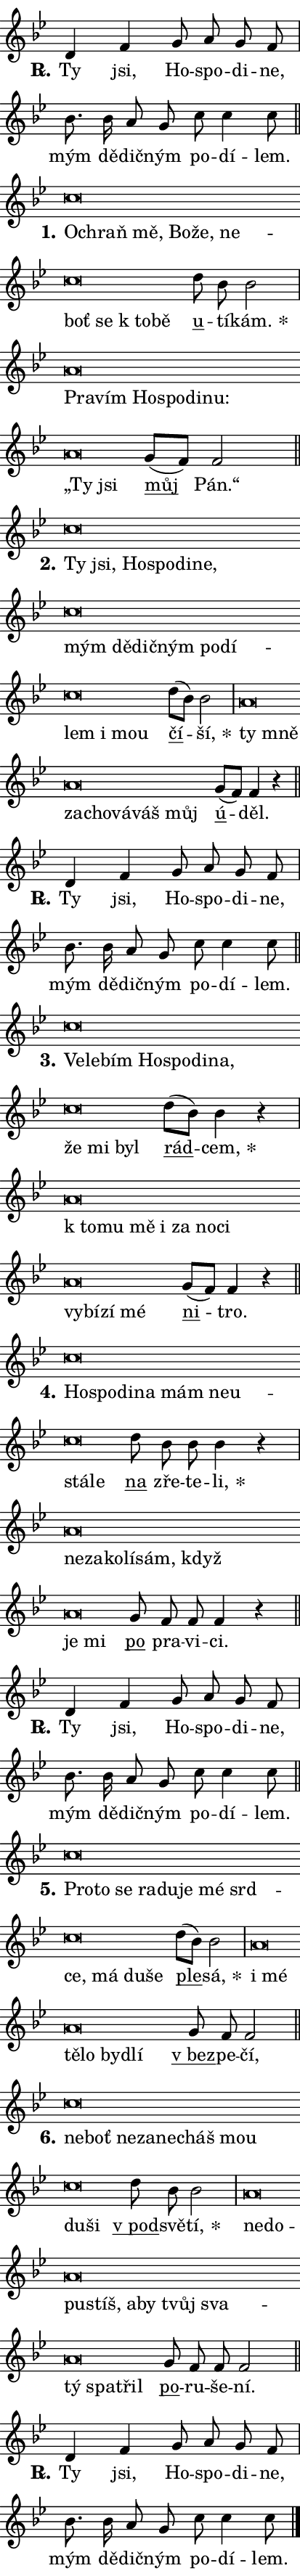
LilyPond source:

\version "2.22.1"
\header { tagline = "" }
\paper {
  indent = 0\cm
  top-margin = 0\cm
  right-margin = 0\cm
  bottom-margin = 0\cm
  left-margin = 0\cm
  paper-width = 7\cm
  page-breaking = #ly:one-page-breaking
  system-system-spacing.basic-distance = #11
  score-system-spacing.basic-distance = #11
  ragged-last = ##f
}


%% Author: Thomas Morley
%% https://lists.gnu.org/archive/html/lilypond-user/2020-05/msg00002.html
#(define (line-position grob)
"Returns position of @var[grob} in current system:
   @code{'start}, if at first time-step
   @code{'end}, if at last time-step
   @code{'middle} otherwise
"
  (let* ((col (ly:item-get-column grob))
         (ln (ly:grob-object col 'left-neighbor))
         (rn (ly:grob-object col 'right-neighbor))
         (col-to-check-left (if (ly:grob? ln) ln col))
         (col-to-check-right (if (ly:grob? rn) rn col))
         (break-dir-left
           (and
             (ly:grob-property col-to-check-left 'non-musical #f)
             (ly:item-break-dir col-to-check-left)))
         (break-dir-right
           (and
             (ly:grob-property col-to-check-right 'non-musical #f)
             (ly:item-break-dir col-to-check-right))))
        (cond ((eqv? 1 break-dir-left) 'start)
              ((eqv? -1 break-dir-right) 'end)
              (else 'middle))))

#(define (tranparent-at-line-position vctor)
  (lambda (grob)
  "Relying on @code{line-position} select the relevant enry from @var{vctor}.
Used to determine transparency,"
    (case (line-position grob)
      ((end) (not (vector-ref vctor 0)))
      ((middle) (not (vector-ref vctor 1)))
      ((start) (not (vector-ref vctor 2))))))

noteHeadBreakVisibility =
#(define-music-function (break-visibility)(vector?)
"Makes @code{NoteHead}s transparent relying on @var{break-visibility}"
#{
  \override NoteHead.transparent =
    #(tranparent-at-line-position break-visibility)
#})

#(define delete-ledgers-for-transparent-note-heads
  (lambda (grob)
    "Reads whether a @code{NoteHead} is transparent.
If so this @code{NoteHead} is removed from @code{'note-heads} from
@var{grob}, which is supposed to be @code{LedgerLineSpanner}.
As a result ledgers are not printed for this @code{NoteHead}"
    (let* ((nhds-array (ly:grob-object grob 'note-heads))
           (nhds-list
             (if (ly:grob-array? nhds-array)
                 (ly:grob-array->list nhds-array)
                 '()))
           ;; Relies on the transparent-property being done before
           ;; Staff.LedgerLineSpanner.after-line-breaking is executed.
           ;; This is fragile ...
           (to-keep
             (remove
               (lambda (nhd)
                 (ly:grob-property nhd 'transparent #f))
               nhds-list)))
      ;; TODO find a better method to iterate over grob-arrays, similiar
      ;; to filter/remove etc for lists
      ;; For now rebuilt from scratch
      (set! (ly:grob-object grob 'note-heads)  '())
      (for-each
        (lambda (nhd)
          (ly:pointer-group-interface::add-grob grob 'note-heads nhd))
        to-keep))))

hideNotes = {
  \noteHeadBreakVisibility #begin-of-line-visible
}
unHideNotes = {
  \noteHeadBreakVisibility #all-visible
}

% work-around for resetting accidentals
% https://lilypond.org/doc/v2.23/Documentation/notation/displaying-rhythms#unmetered-music
cadenzaMeasure = {
  \cadenzaOff
  \partial 1024 s1024
  \cadenzaOn
}

#(define-markup-command (accent layout props text) (markup?)
  "Underline accented syllable"
  (interpret-markup layout props
    #{\markup \override #'(offset . 4.3) \underline { #text }#}))

responsum = \markup \concat {
  "R" \hspace #-1.05 \path #0.1 #'((moveto 0 0.07) (lineto 0.9 0.8)) \hspace #0.05 "."
}

\layout {
    \context {
        \Staff
        \remove "Time_signature_engraver"
        \override LedgerLineSpanner.after-line-breaking = #delete-ledgers-for-transparent-note-heads
    }
    \context {
        \Voice {
            \override NoteHead.output-attributes = #'((class . "notehead"))
            \override Hairpin.height = #0.55
        }
    }
    \context {
        \Lyrics {
            \override StanzaNumber.output-attributes = #'((class . "stanzanumber"))
            \override LyricSpace.minimum-distance = #0.9
            \override LyricText.font-name = #"TeX Gyre Schola"
            \override LyricText.font-size = 1
            \override StanzaNumber.font-name = #"TeX Gyre Schola Bold"
            \override StanzaNumber.font-size = 1
        }
    }
}

% magnetic-lyrics.ily
%
%   written by
%     Jean Abou Samra <jean@abou-samra.fr>
%     Werner Lemberg <wl@gnu.org>
%
%   adapted by
%     Jiri Hon <jiri.hon@gmail.com>
%
% Version 2022-Apr-15

% https://www.mail-archive.com/lilypond-user@gnu.org/msg149350.html

#(define (Left_hyphen_pointer_engraver context)
   "Collect syllable-hyphen-syllable occurrences in lyrics and store
them in properties.  This engraver only looks to the left.  For
example, if the lyrics input is @code{foo -- bar}, it does the
following.

@itemize @bullet
@item
Set the @code{text} property of the @code{LyricHyphen} grob between
@q{foo} and @q{bar} to @code{foo}.

@item
Set the @code{left-hyphen} property of the @code{LyricText} grob with
text @q{foo} to the @code{LyricHyphen} grob between @q{foo} and
@q{bar}.
@end itemize

Use this auxiliary engraver in combination with the
@code{lyric-@/text::@/apply-@/magnetic-@/offset!} hook."
   (let ((hyphen #f)
         (text #f))
     (make-engraver
      (acknowledgers
       ((lyric-syllable-interface engraver grob source-engraver)
        (set! text grob)))
      (end-acknowledgers
       ((lyric-hyphen-interface engraver grob source-engraver)
        ;(when (not (grob::has-interface grob 'lyric-space-interface))
          (set! hyphen grob)));)
      ((stop-translation-timestep engraver)
       (when (and text hyphen)
         (ly:grob-set-object! text 'left-hyphen hyphen))
       (set! text #f)
       (set! hyphen #f)))))

#(define (lyric-text::apply-magnetic-offset! grob)
   "If the space between two syllables is less than the value in
property @code{LyricText@/.details@/.squash-threshold}, move the right
syllable to the left so that it gets concatenated with the left
syllable.

Use this function as a hook for
@code{LyricText@/.after-@/line-@/breaking} if the
@code{Left_@/hyphen_@/pointer_@/engraver} is active."
   (let ((hyphen (ly:grob-object grob 'left-hyphen #f)))
     (when hyphen
       (let ((left-text (ly:spanner-bound hyphen LEFT)))
         (when (grob::has-interface left-text 'lyric-syllable-interface)
           (let* ((common (ly:grob-common-refpoint grob left-text X))
                  (this-x-ext (ly:grob-extent grob common X))
                  (left-x-ext
                   (begin
                     ;; Trigger magnetism for left-text.
                     (ly:grob-property left-text 'after-line-breaking)
                     (ly:grob-extent left-text common X)))
                  ;; `delta` is the gap width between two syllables.
                  (delta (- (interval-start this-x-ext)
                            (interval-end left-x-ext)))
                  (details (ly:grob-property grob 'details))
                  (threshold (assoc-get 'squash-threshold details 0.2)))
             (when (< delta threshold)
               (let* (;; We have to manipulate the input text so that
                      ;; ligatures crossing syllable boundaries are not
                      ;; disabled.  For languages based on the Latin
                      ;; script this is essentially a beautification.
                      ;; However, for non-Western scripts it can be a
                      ;; necessity.
                      (lt (ly:grob-property left-text 'text))
                      (rt (ly:grob-property grob 'text))
                      (is-space (grob::has-interface hyphen 'lyric-space-interface))
                      (space (if is-space " " ""))
                      (space-markup (grob-interpret-markup grob " "))
                      (space-size (interval-length (ly:stencil-extent space-markup X)))
                      (extra-delta (if is-space space-size 0))
                      ;; Append new syllable.
                      (ltrt-space (if (and (string? lt) (string? rt))
                                (string-append lt space rt)
                                (make-concat-markup (list lt space rt))))
                      ;; Right-align `ltrt` to the right side.
                      (ltrt-space-markup (grob-interpret-markup
                               grob
                               (make-translate-markup
                                (cons (interval-length this-x-ext) 0)
                                (make-right-align-markup ltrt-space)))))
                 (begin
                   ;; Don't print `left-text`.
                   (ly:grob-set-property! left-text 'stencil #f)
                   ;; Set text and stencil (which holds all collected
                   ;; syllables so far) and shift it to the left.
                   (ly:grob-set-property! grob 'text ltrt-space)
                   (ly:grob-set-property! grob 'stencil ltrt-space-markup)
                   (ly:grob-translate-axis! grob (- (- delta extra-delta)) X))))))))))


#(define (lyric-hyphen::displace-bounds-first grob)
   ;; Make very sure this callback isn't triggered too early.
   (let ((left (ly:spanner-bound grob LEFT))
         (right (ly:spanner-bound grob RIGHT)))
     (ly:grob-property left 'after-line-breaking)
     (ly:grob-property right 'after-line-breaking)
     (ly:lyric-hyphen::print grob)))

squashThreshold = #0.4

\layout {
  \context {
    \Lyrics
    \consists #Left_hyphen_pointer_engraver
    \override LyricText.after-line-breaking =
      #lyric-text::apply-magnetic-offset!
    \override LyricHyphen.stencil = #lyric-hyphen::displace-bounds-first
    \override LyricText.details.squash-threshold = \squashThreshold
    \override LyricHyphen.minimum-distance = 0
    \override LyricHyphen.minimum-length = \squashThreshold
  }
}

squash = \override LyricText.details.squash-threshold = 9999
unSquash = \override LyricText.details.squash-threshold = \squashThreshold

left = \override LyricText.self-alignment-X = #LEFT
unLeft = \revert LyricText.self-alignment-X

starOffset = #(lambda (grob) 
                (let ((x_offset (ly:self-alignment-interface::aligned-on-x-parent grob)))
                  (if (= x_offset 0) 0 (+ x_offset 1.2))))

star = #(define-music-function (syllable)(string?)
"Append star separator at the end of a syllable"
#{
  \once \override LyricText.X-offset = #starOffset
  \lyricmode { \markup {
    #syllable
    \override #'((font-name . "TeX Gyre Schola Bold")) \hspace #0.2 \lower #0.65 \larger "*"
  } }
#})

starAccent = #(define-music-function (syllable)(string?)
"Append star separator at the end of a syllable and make accent"
#{
  \once \override LyricText.X-offset = #starOffset
  \lyricmode { \markup {
    \accent #syllable
    \override #'((font-name . "TeX Gyre Schola Bold")) \hspace #0.2 \lower #0.65 \larger "*"
  } }
#})

breath = #(define-music-function (syllable)(string?)
"Append breathing indicator at the end of a syllable"
#{
  \lyricmode { \markup { #syllable "+" } }
#})

optionalBreath = #(define-music-function (syllable)(string?)
"Append optional breathing indicator at the end of a syllable"
#{
  \lyricmode { \markup { #syllable "(+)" } }
#})


\score {
    <<
        \new Voice = "melody" { \cadenzaOn \key bes \major \relative { d'4 f g8 a g f \cadenzaMeasure \bar "|" bes8. bes16 a8 g \bar "" c c4 c8 \cadenzaMeasure \bar "||" \break }
\relative { c''\breve*1/16 \hideNotes \breve*1/16 \bar "" \breve*1/16 \bar "" \breve*1/16 \bar "" \breve*1/16 \bar "" \breve*1/16 \bar "" \breve*1/16 \bar "" \breve*1/16 \bar "" \breve*1/16 \breve*1/16 \bar "" \unHideNotes \bar "" d8 bes bes2 \cadenzaMeasure \bar "|" a\breve*1/16 \hideNotes \breve*1/16 \bar "" \breve*1/16 \bar "" \breve*1/16 \bar "" \breve*1/16 \bar "" \breve*1/16 \bar "" \breve*1/16 \breve*1/16 \bar "" \unHideNotes \bar "" g8[( f)] f2 \cadenzaMeasure \bar "||" \break }
\relative { c''\breve*1/16 \hideNotes \breve*1/16 \bar "" \breve*1/16 \bar "" \breve*1/16 \bar "" \breve*1/16 \bar "" \breve*1/16 \bar "" \breve*1/16 \bar "" \breve*1/16 \bar "" \breve*1/16 \bar "" \breve*1/16 \bar "" \breve*1/16 \bar "" \breve*1/16 \bar "" \breve*1/16 \bar "" \breve*1/16 \breve*1/16 \bar "" \unHideNotes \bar "" d8[( bes)] bes2 \cadenzaMeasure \bar "|" a\breve*1/16 \hideNotes \breve*1/16 \bar "" \breve*1/16 \bar "" \breve*1/16 \bar "" \breve*1/16 \bar "" \breve*1/16 \breve*1/16 \bar "" \unHideNotes \bar "" g8[( f)] f4 r \cadenzaMeasure \bar "||" \break }
\relative { d'4 f g8 a g f \cadenzaMeasure \bar "|" bes8. bes16 a8 g \bar "" c c4 c8 \cadenzaMeasure \bar "||" \break }
\relative { c''\breve*1/16 \hideNotes \breve*1/16 \bar "" \breve*1/16 \bar "" \breve*1/16 \bar "" \breve*1/16 \bar "" \breve*1/16 \bar "" \breve*1/16 \bar "" \breve*1/16 \bar "" \breve*1/16 \breve*1/16 \bar "" \unHideNotes \bar "" d8[( bes)] bes4 r \cadenzaMeasure \bar "|" a\breve*1/16 \hideNotes \breve*1/16 \bar "" \breve*1/16 \bar "" \breve*1/16 \bar "" \breve*1/16 \bar "" \breve*1/16 \bar "" \breve*1/16 \bar "" \breve*1/16 \bar "" \breve*1/16 \bar "" \breve*1/16 \breve*1/16 \bar "" \unHideNotes \bar "" g8[( f)] f4 r \cadenzaMeasure \bar "||" \break }
\relative { c''\breve*1/16 \hideNotes \breve*1/16 \bar "" \breve*1/16 \bar "" \breve*1/16 \bar "" \breve*1/16 \bar "" \breve*1/16 \bar "" \breve*1/16 \bar "" \breve*1/16 \breve*1/16 \bar "" \unHideNotes \bar "" d8 bes bes bes4 r \cadenzaMeasure \bar "|" a\breve*1/16 \hideNotes \breve*1/16 \bar "" \breve*1/16 \bar "" \breve*1/16 \bar "" \breve*1/16 \bar "" \breve*1/16 \bar "" \breve*1/16 \breve*1/16 \bar "" \unHideNotes \bar "" g8 f f f4 r \cadenzaMeasure \bar "||" \break }
\relative { d'4 f g8 a g f \cadenzaMeasure \bar "|" bes8. bes16 a8 g \bar "" c c4 c8 \cadenzaMeasure \bar "||" \break }
\relative { c''\breve*1/16 \hideNotes \breve*1/16 \bar "" \breve*1/16 \bar "" \breve*1/16 \bar "" \breve*1/16 \bar "" \breve*1/16 \bar "" \breve*1/16 \bar "" \breve*1/16 \bar "" \breve*1/16 \bar "" \breve*1/16 \bar "" \breve*1/16 \breve*1/16 \bar "" \unHideNotes \bar "" d8[( bes)] bes2 \cadenzaMeasure \bar "|" a\breve*1/16 \hideNotes \breve*1/16 \bar "" \breve*1/16 \bar "" \breve*1/16 \bar "" \breve*1/16 \breve*1/16 \bar "" \unHideNotes \bar "" g8 f f2 \cadenzaMeasure \bar "||" \break }
\relative { c''\breve*1/16 \hideNotes \breve*1/16 \bar "" \breve*1/16 \bar "" \breve*1/16 \bar "" \breve*1/16 \bar "" \breve*1/16 \bar "" \breve*1/16 \bar "" \breve*1/16 \breve*1/16 \bar "" \unHideNotes \bar "" d8 bes bes2 \cadenzaMeasure \bar "|" a\breve*1/16 \hideNotes \breve*1/16 \bar "" \breve*1/16 \bar "" \breve*1/16 \bar "" \breve*1/16 \bar "" \breve*1/16 \bar "" \breve*1/16 \bar "" \breve*1/16 \bar "" \breve*1/16 \bar "" \breve*1/16 \breve*1/16 \bar "" \unHideNotes \bar "" g8 f f f2 \cadenzaMeasure \bar "||" \break }
\relative { d'4 f g8 a g f \cadenzaMeasure \bar "|" bes8. bes16 a8 g \bar "" c c4 c8 \cadenzaMeasure \bar "||" \break } \bar "|." }
        \new Lyrics \lyricsto "melody" { \lyricmode { \set stanza = \responsum
Ty jsi, Ho -- spo -- di -- ne, mým dě -- dič -- ným po -- dí -- lem.
\set stanza = "1."
\left O -- \squash chraň mě, Bo -- že, ne -- boť se "k to" -- bě \unLeft \unSquash \markup \accent u -- tí -- \star kám. \left Pra -- \squash vím Ho -- spo -- di -- nu: „Ty jsi \unLeft \unSquash \markup \accent můj Pán.“
\set stanza = "2."
\left Ty \squash jsi, Ho -- spo -- di -- ne, mým dě -- dič -- ným po -- dí -- lem i mou \unLeft \unSquash \markup \accent čí -- \star ší, \left ty \squash mně za -- cho -- vá -- váš můj \unLeft \unSquash \markup \accent ú -- děl.
\set stanza = \responsum
Ty jsi, Ho -- spo -- di -- ne, mým dě -- dič -- ným po -- dí -- lem.
\set stanza = "3."
\left Ve -- \squash le -- bím Ho -- spo -- di -- na, že mi byl \unLeft \unSquash \markup \accent rád -- \star cem, \left "k to" -- \squash mu mě i za no -- ci vy -- bí -- zí mé \unLeft \unSquash \markup \accent ni -- tro.
\set stanza = "4."
\left Ho -- \squash spo -- di -- na mám ne -- u -- stá -- le \unLeft \unSquash \markup \accent na zře -- te -- \star li, \left ne -- \squash za -- ko -- lí -- sám, když je mi \unLeft \unSquash \markup \accent po pra -- vi -- ci.
\set stanza = \responsum
Ty jsi, Ho -- spo -- di -- ne, mým dě -- dič -- ným po -- dí -- lem.
\set stanza = "5."
\left Pro -- \squash to se ra -- du -- je mé srd -- ce, má du -- še \unLeft \unSquash \markup \accent ple -- \star sá, \left i \squash mé tě -- lo byd -- lí \unLeft \unSquash \markup \accent "v bez" -- pe -- čí,
\set stanza = "6."
\left ne -- \squash boť ne -- za -- ne -- cháš mou du -- ši \unLeft \unSquash \markup \accent "v pod" -- svě -- \star tí, \left ne -- \squash do -- pu -- stíš, a -- by tvůj sva -- tý spa -- třil \unLeft \unSquash \markup \accent po -- ru -- še -- ní.
\set stanza = \responsum
Ty jsi, Ho -- spo -- di -- ne, mým dě -- dič -- ným po -- dí -- lem. } }
    >>
    \layout {}
}
